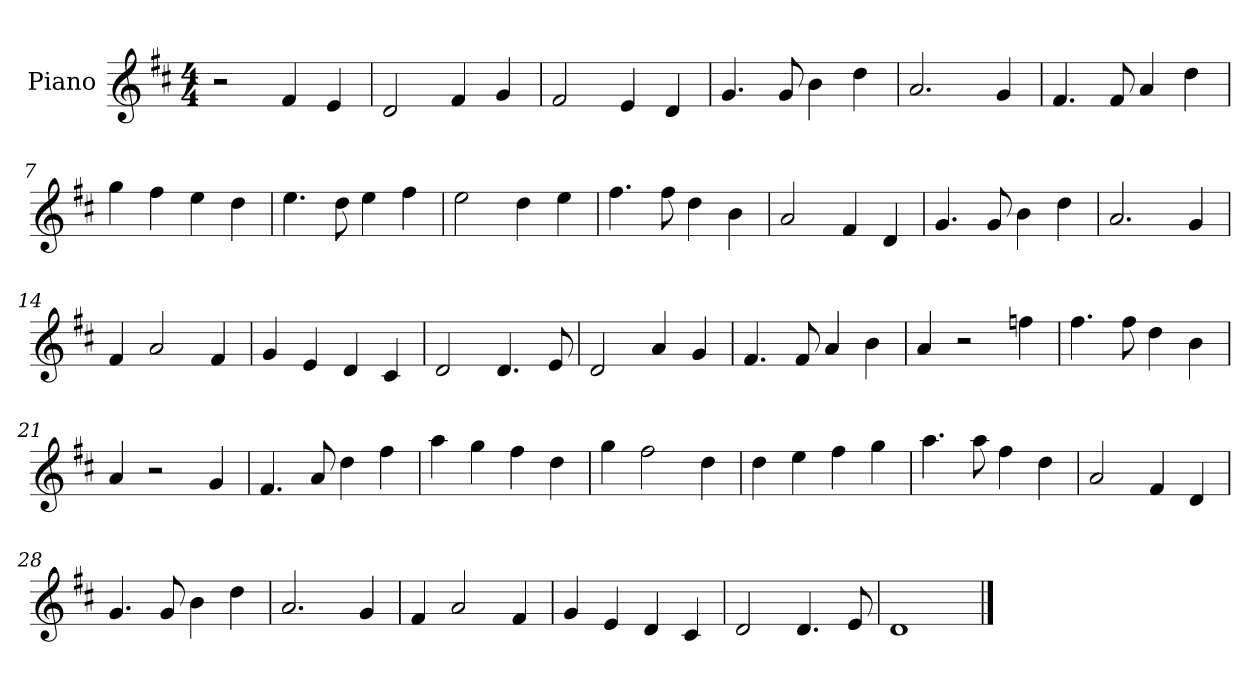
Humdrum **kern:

**kern
*part1
*staff1
*I"Piano
*I'Pno
*clefG2
*k[f#c#]
*M4/4
=1
2r
4f#/
4e/
=2
2d/
4f#/
4g/
=3
2f#/
4e/
4d/
=4
4.g/
8g/
4b\
4dd\
=5
2.a/
4g/
=6
4.f#/
8f#/
4a/
4dd\
=7
4gg\
4ff#\
4ee\
4dd\
=8
4.ee\
8dd\
4ee\
4ff#\
=9
2ee\
4dd\
4ee\
=10
4.ff#\
8ff#\
4dd\
4b\
=11
2a/
4f#/
4d/
=12
4.g/
8g/
4b\
4dd\
=13
2.a/
4g/
=14
4f#/
2a/
4f#/
=15
4g/
4e/
4d/
4c#/
=16
2d/
4.d/
8e/
=17
2d/
4a/
4g/
=18
4.f#/
8f#/
4a/
4b\
=19
4a/
2r
4ffn\
=20
4.ff#\
8ff#\
4dd\
4b\
=21
4a/
2r
4g/
=22
4.f#/
8a/
4dd\
4ff#\
=23
4aa\
4gg\
4ff#\
4dd\
=24
4gg\
2ff#\
4dd\
=25
4dd\
4ee\
4ff#\
4gg\
=26
4.aa\
8aa\
4ff#\
4dd\
=27
2a/
4f#/
4d/
=28
4.g/
8g/
4b\
4dd\
=29
2.a/
4g/
=30
4f#/
2a/
4f#/
=31
4g/
4e/
4d/
4c#/
=32
2d/
4.d/
8e/
=33
1d
==
*-
